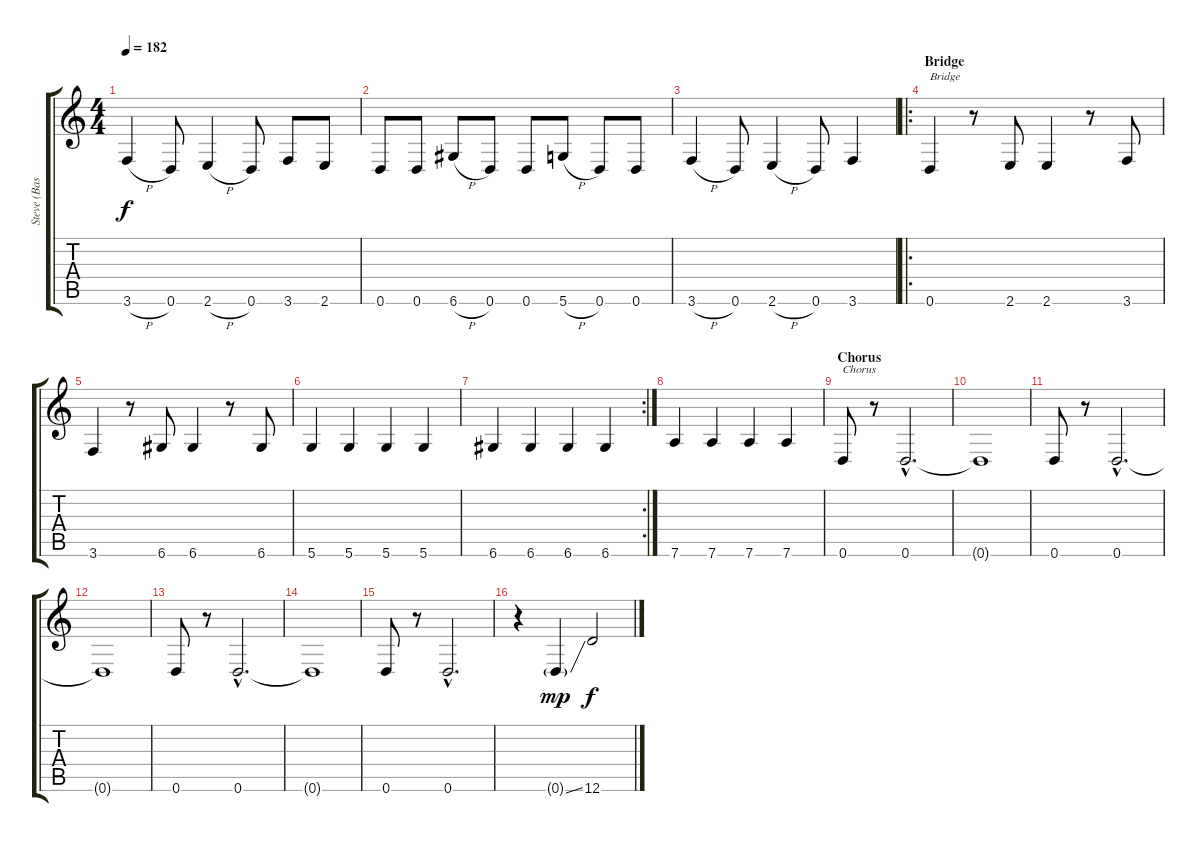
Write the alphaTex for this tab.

\track ("Steve (Bass)" "Steve (Bas") {instrument acousticbass}
\staff {score tabs}
\tuning (E4 B3 G3 D3 A2 D2) {hide}
\ts (4 4)
\tempo 182
\clef g2
\ks c
3.6{h}.4{dy f} 0.6.8 2.6{h}.4 0.6.8 3.6.8 2.6.8 |
0.6.8 0.6.8 6.6{h}.8 0.6.8 0.6.8 5.6{h}.8 0.6.8 0.6.8 |
3.6{h}.4 0.6.8 2.6{h}.4 0.6.8 3.6.4 |
\ro
\section ("" "Bridge")
0.6.4{txt "Bridge"} r.8 2.6.8 2.6.4 r.8 3.6.8 |
3.6.4 r.8 6.6.8 6.6.4 r.8 6.6.8 |
5.6.4 5.6.4 5.6.4 5.6.4 |
\rc 2
6.6.4 6.6.4 6.6.4 6.6.4 |
7.6.4 7.6.4 7.6.4 7.6.4 |
\section ("" "Chorus")
0.6.8{txt "Chorus"} r.8 0.6{hac}.2{d} |
0.6{t}.1 |
0.6.8 r.8 0.6{hac}.2{d} |
0.6{t}.1 |
0.6.8 r.8 0.6{hac}.2{d} |
0.6{t}.1 |
0.6.8 r.8 0.6{hac}.2{d} |
r.4 0.6{ss g}.4{dy mp} 12.6{ss}.2{dy f}
